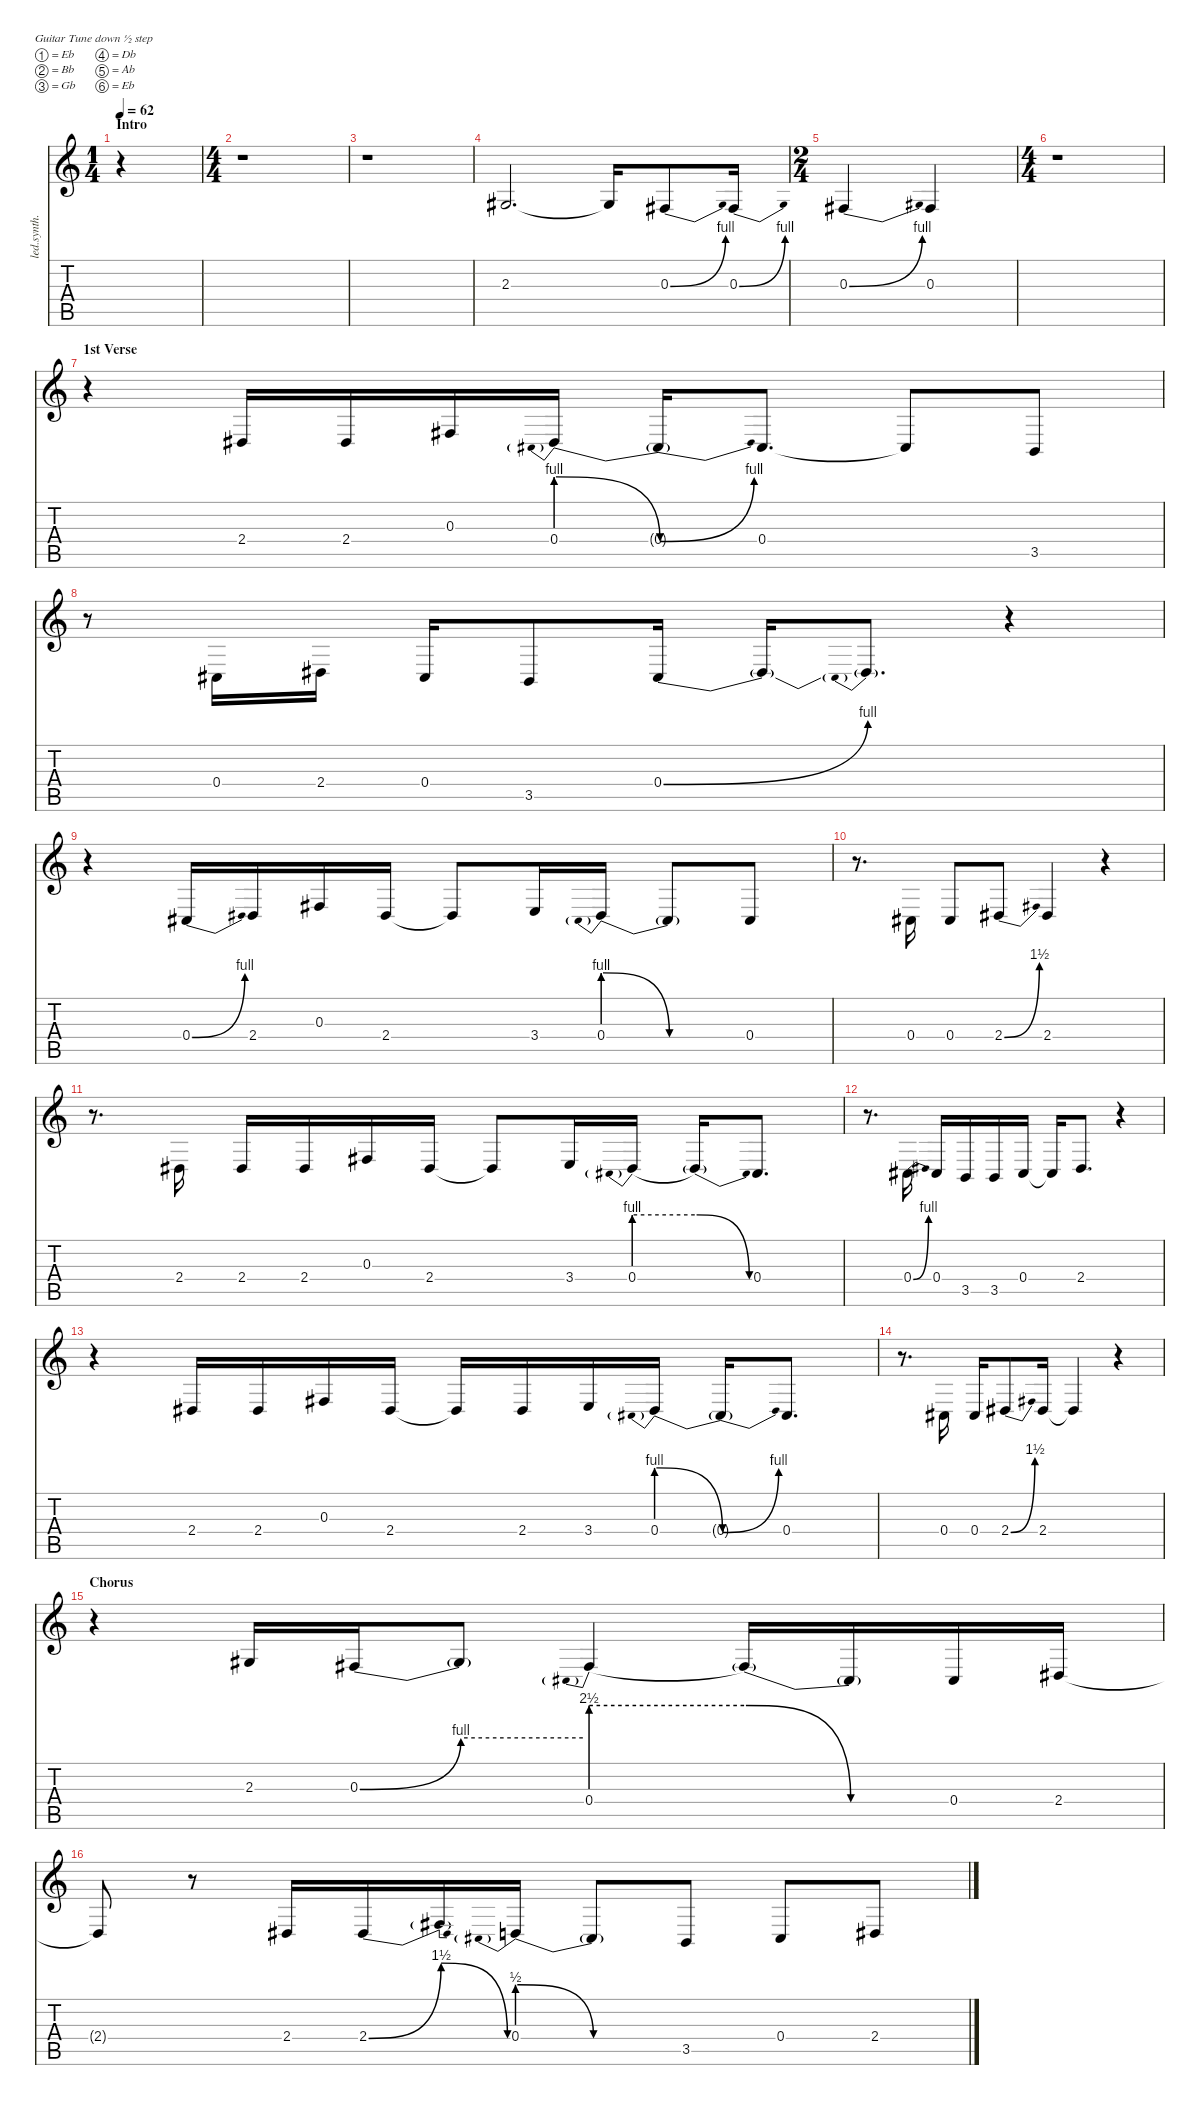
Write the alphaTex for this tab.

\defaultSystemsLayout 4
\hideDynamics
\bracketExtendMode nobrackets
\otherSystemsTrackNameOrientation horizontal
\track ("Voice 1" "led.synth.") {instrument lead2sawtooth}
\staff {score tabs}
\tuning (Eb4 Bb3 Gb3 Db3 Ab2 Eb2)
\ts (1 4)
\section ("" "Intro")
\tempo 62
\clef g2
\ks c
r.4{dy mf instrument lead2sawtooth beam Down} |
\ts (4 4)
r.1{beam Down} |
r.1{beam Down} |
2.3{acc #}.2{d beam Up} 2.3{t acc #}.16{dy f beam Up} 0.3{be (bend 0 0 4.999999799999999 4) acc #}.8{dy mf beam Up} 0.3{be (bend 0 0 6 4) acc #}.16{beam Up} |
\ts (2 4)
0.3{be (bend 0 0 6 4) acc #}.4{beam Up} 0.3{acc #}.4{beam Up} |
\ts (4 4)
r.1{beam Down} |
\section ("" "1st Verse")
r.4{beam Down} 2.4{acc #}.16{beam Up} 2.4{acc #}.16{beam Up} 0.3{acc #}.16{beam Up} 0.4{be (prebendrelease 0 4 60 0)}.16{beam Up} 0.4{be (bend 0 0 60 4) t acc #}.16{dy f beam Up} 0.4{acc #}.8{d dy mf beam Up} 0.4{t acc #}.8{dy f beam Up} 3.5.8{dy mf beam Up} |
r.8{beam Down} 0.4{acc #}.16{beam Up} 2.4{acc #}.16{beam Up} 0.4{acc #}.16{beam Up} 3.5.8{beam Up} 0.4{be (bend 0 0 60 4) acc #}.16{beam Up} 0.4{t}.16{dy f beam Up} 0.4{be (prebend 0 4 60 4) t}.8{d beam Up} r.4{beam Up} |
r.4{beam Down} 0.4{be (bend 0 0 4.0000002 4) acc #}.16{dy mf beam Up} 2.4{acc #}.16{beam Up} 0.3{acc #}.16{beam Up} 2.4{acc #}.16{beam Up} 2.4{t acc #}.8{dy f beam Up} 3.4.16{dy mf beam Up} 0.4{be (prebendrelease 0 4 60 0)}.16{beam Up} 0.4{be (hold 0 0 60 0) t acc #}.8{dy f beam Up} 0.4{acc #}.8{dy mf beam Up} |
r.8{d beam Down} 0.4{acc #}.16{beam Up} 0.4{acc #}.8{beam Up} 2.4{be (bend 0 0 4.0000002 6) acc #}.8{beam Up} 2.4{acc #}.4{beam Up} r.4{beam Up} |
r.8{d beam Down} 2.4{acc #}.16{beam Up} 2.4{acc #}.16{beam Up} 2.4{acc #}.16{beam Up} 0.3{acc #}.16{beam Up} 2.4{acc #}.16{beam Up} 2.4{t acc #}.8{dy f beam Up} 3.4.16{dy mf beam Up} 0.4{be (prebend 0 4 60 4)}.16{beam Up} 0.4{be (release 0 4 60 0) t}.16{dy f beam Up} 0.4{acc #}.8{d dy mf beam Up} |
r.8{d beam Down} 0.4{be (bend 0 0 4.999999799999999 4) acc #}.16{beam Up} 0.4{acc #}.16{beam Up} 3.5.16{beam Up} 3.5.16{beam Up} 0.4{acc #}.16{beam Up} 0.4{t acc #}.16{dy f beam Up} 2.4{acc #}.8{d dy mf beam Up} r.4{beam Up} |
r.4{beam Down} 2.4{acc #}.16{beam Up} 2.4{acc #}.16{beam Up} 0.3{acc #}.16{beam Up} 2.4{acc #}.16{beam Up} 2.4{t acc #}.16{dy f beam Up} 2.4{acc #}.16{dy mf beam Up} 3.4.16{beam Up} 0.4{be (prebendrelease 0 4 60 0)}.16{beam Up} 0.4{be (bend 0 0 60 4) t acc #}.16{dy f beam Up} 0.4{acc #}.8{d dy mf beam Up} |
r.8{d beam Down} 0.4{acc #}.16{beam Up} 0.4{acc #}.16{beam Up} 2.4{be (bend 0 0 4.0000002 6) acc #}.8{beam Up} 2.4{acc #}.16{beam Up} 2.4{t acc #}.4{dy f beam Up} r.4{beam Up} |
\section ("" "Chorus")
r.4{beam Down} 2.3{acc #}.16{dy mf beam Up} 0.3{be (bend 0 0 60 4) acc #}.16{beam Up} 0.3{be (hold 0 4 60 4) t}.8{dy f beam Up} 0.4{be (prebend 0 10 60 10)}.4{dy mf beam Up} 0.4{be (release 0 10 60 0) t}.16{dy f beam Up} 0.4{be (hold 0 0 60 0) t acc #}.16{beam Up} 0.4{acc #}.16{dy mf beam Up} 2.4{acc #}.16{beam Up} |
2.4{t acc #}.8{dy f beam Up} r.8{beam Up} 2.4{acc #}.16{dy mf beam Up} 2.4{be (bend 0 0 60 6) acc #}.16{beam Up} 2.4{be (release 0 6 60 0) t}.16{dy f beam Up} 0.4{be (prebendrelease 0 2 60 0)}.16{dy mf beam Up} 0.4{be (hold 0 0 60 0) t acc #}.8{dy f beam Up} 3.5.8{dy mf beam Up} 0.4{acc #}.8{beam Up} 2.4{acc #}.8{beam Up}
